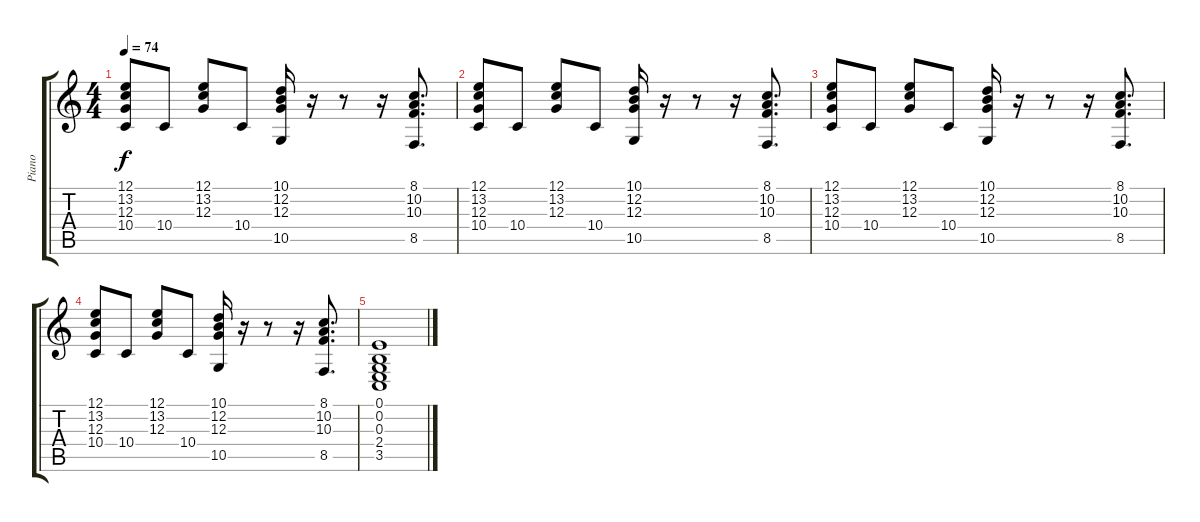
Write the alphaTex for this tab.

\track ("Piano" "Piano") {instrument acousticgrandpiano}
\staff {score tabs}
\tuning (E4 B3 G3 D3 A2 E2) {hide}
\ts (4 4)
\tempo 74
\clef g2
\ks c
(12.1 13.2 12.3 10.4).8{dy f} 10.4.8 (12.1 13.2 12.3).8 10.4.8 (10.1 12.2 12.3 10.5).16 r.16 r.8 r.16 (8.1 10.2 10.3 8.5).8{d} |
(12.1 13.2 12.3 10.4).8 10.4.8 (12.1 13.2 12.3).8 10.4.8 (10.1 12.2 12.3 10.5).16 r.16 r.8 r.16 (8.1 10.2 10.3 8.5).8{d} |
(12.1 13.2 12.3 10.4).8 10.4.8 (12.1 13.2 12.3).8 10.4.8 (10.1 12.2 12.3 10.5).16 r.16 r.8 r.16 (8.1 10.2 10.3 8.5).8{d} |
(12.1 13.2 12.3 10.4).8 10.4.8 (12.1 13.2 12.3).8 10.4.8 (10.1 12.2 12.3 10.5).16 r.16 r.8 r.16 (8.1 10.2 10.3 8.5).8{d} |
(0.1 0.2 0.3 2.4 3.5).1
